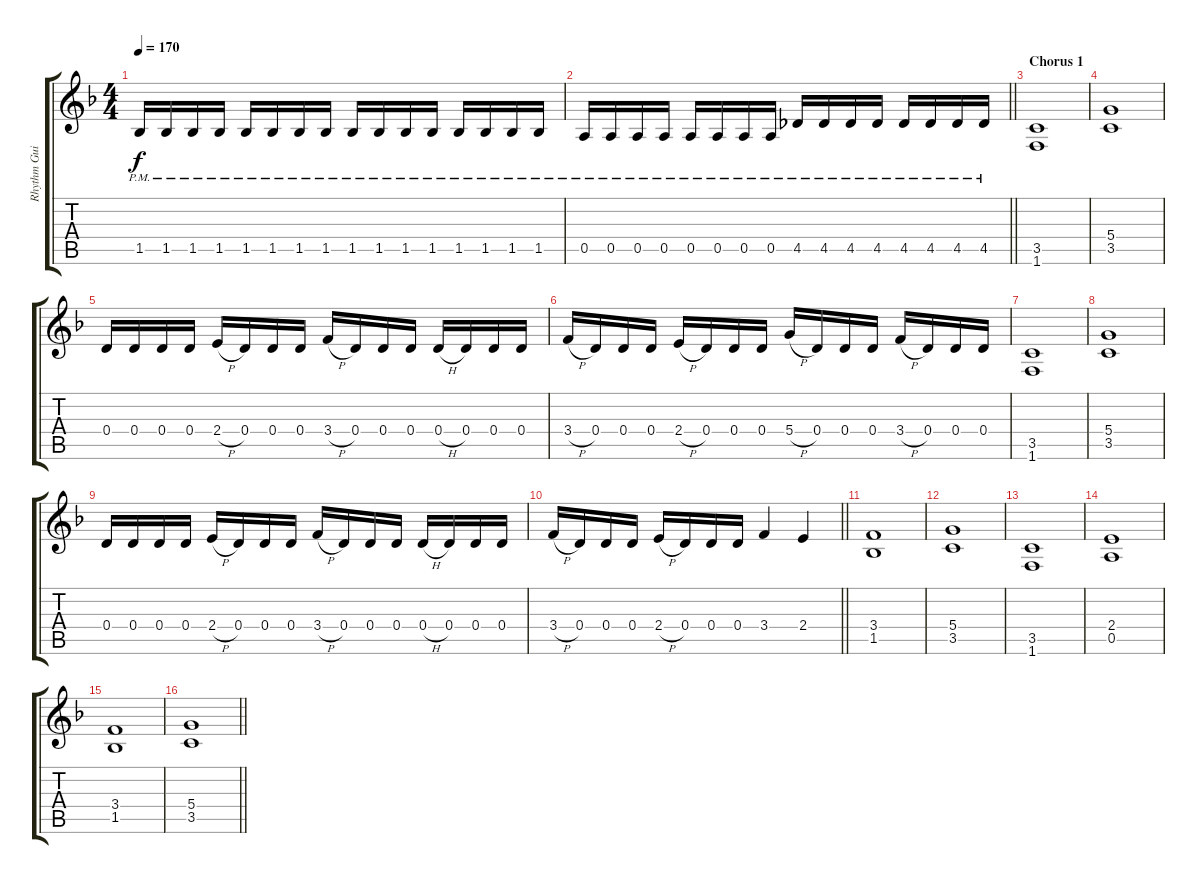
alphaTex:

\track ("Rhythm Guitar 1: Juha-Pekka Alanen" "Rhythm Gui") {instrument distortionguitar}
\staff {score tabs}
\tuning (E4 B3 G3 D3 A2 E2) {hide}
\ts (4 4)
\tempo 170
\clef g2
\ks dminor
1.5{pm}.16{dy f} 1.5{pm}.16 1.5{pm}.16 1.5{pm}.16 1.5{pm}.16 1.5{pm}.16 1.5{pm}.16 1.5{pm}.16 1.5{pm}.16 1.5{pm}.16 1.5{pm}.16 1.5{pm}.16 1.5{pm}.16 1.5{pm}.16 1.5{pm}.16 1.5{pm}.16 |
\barLineRight lightlight
0.5{pm}.16 0.5{pm}.16 0.5{pm}.16 0.5{pm}.16 0.5{pm}.16 0.5{pm}.16 0.5{pm}.16 0.5{pm}.16 4.5{pm}.16 4.5{pm}.16 4.5{pm}.16 4.5{pm}.16 4.5{pm}.16 4.5{pm}.16 4.5{pm}.16 4.5{pm}.16 |
\section ("" "Chorus 1")
(3.5 1.6).1 |
(5.4 3.5).1 |
0.4.16 0.4.16 0.4.16 0.4.16 2.4{h}.16 0.4.16 0.4.16 0.4.16 3.4{h}.16 0.4.16 0.4.16 0.4.16 0.4{h}.16 0.4.16 0.4.16 0.4.16 |
3.4{h}.16 0.4.16 0.4.16 0.4.16 2.4{h}.16 0.4.16 0.4.16 0.4.16 5.4{h}.16 0.4.16 0.4.16 0.4.16 3.4{h}.16 0.4.16 0.4.16 0.4.16 |
(3.5 1.6).1 |
(5.4 3.5).1 |
0.4.16 0.4.16 0.4.16 0.4.16 2.4{h}.16 0.4.16 0.4.16 0.4.16 3.4{h}.16 0.4.16 0.4.16 0.4.16 0.4{h}.16 0.4.16 0.4.16 0.4.16 |
\barLineRight lightlight
3.4{h}.16 0.4.16 0.4.16 0.4.16 2.4{h}.16 0.4.16 0.4.16 0.4.16 3.4.4 2.4.4 |
(3.4 1.5).1 |
(5.4 3.5).1 |
(3.5 1.6).1 |
(2.4 0.5).1 |
(3.4 1.5).1 |
\barLineRight lightlight
(5.4 3.5).1
